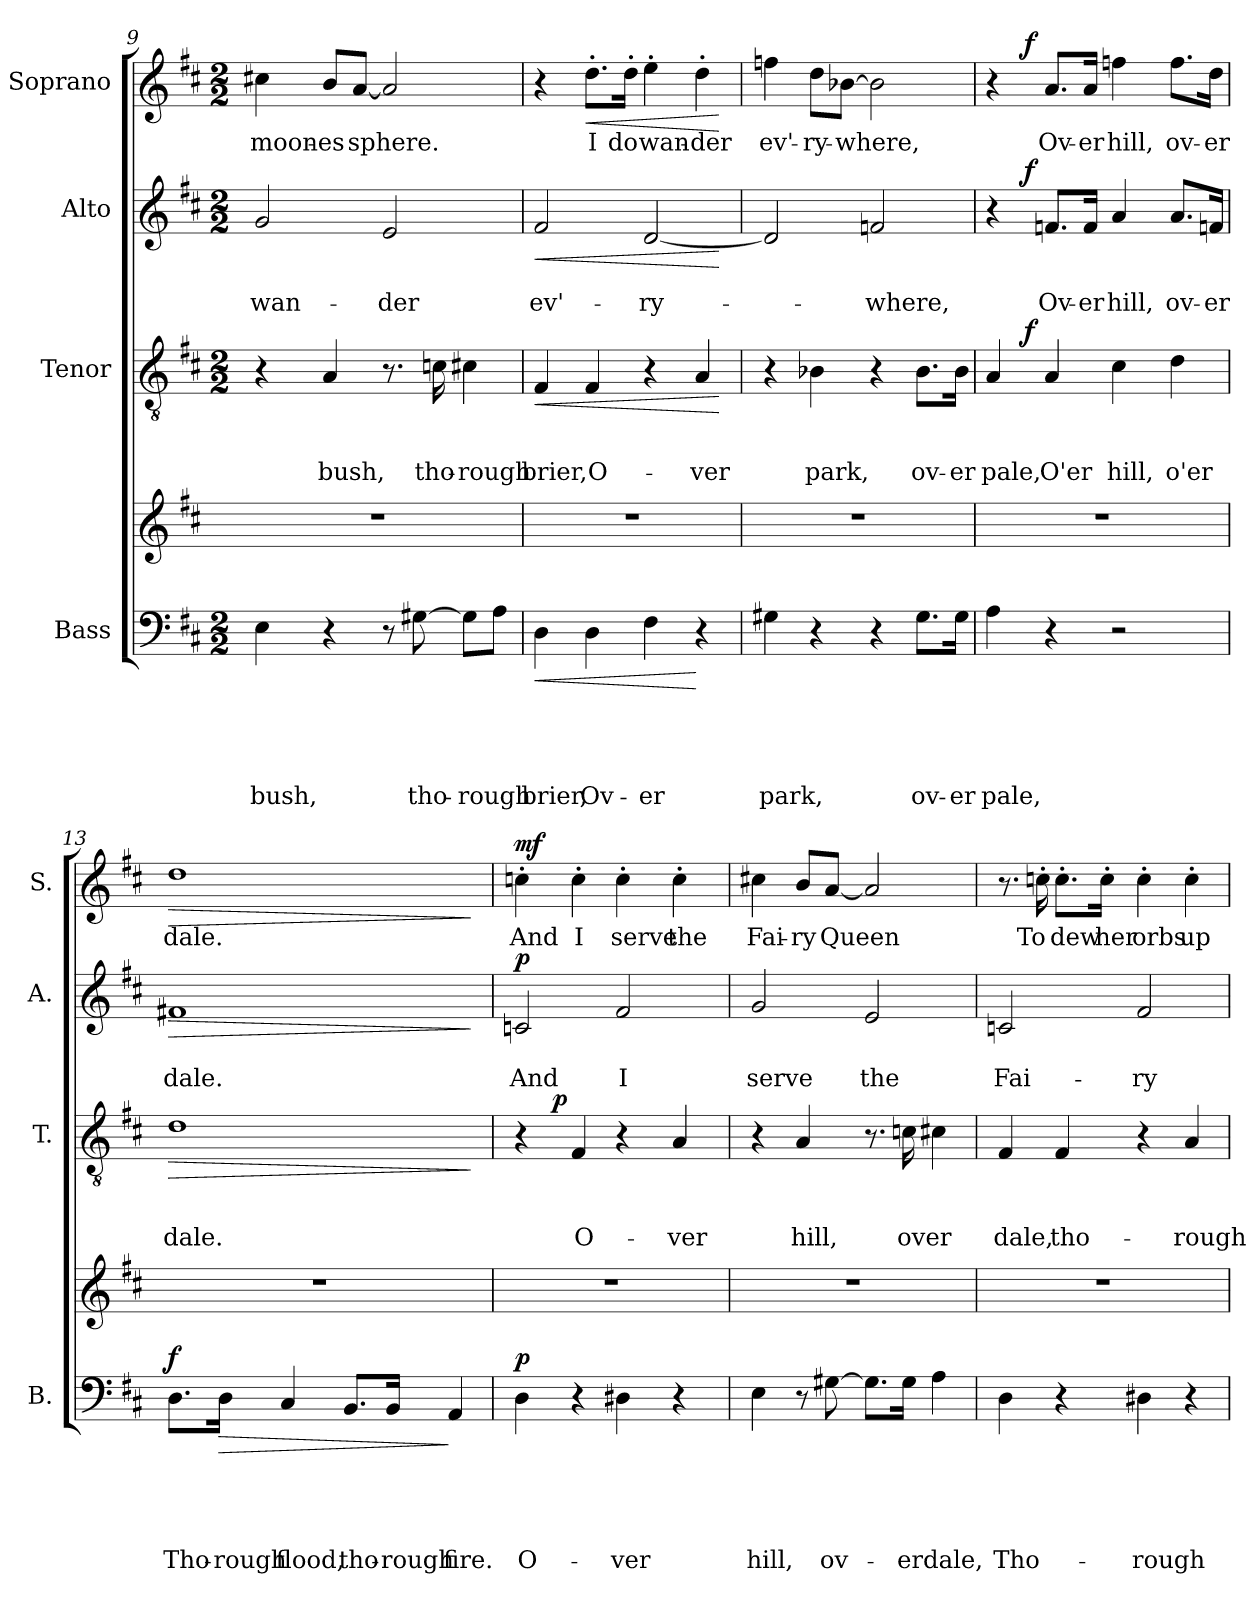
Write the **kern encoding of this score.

**kern	**text	**text	**text	**text	**text	**dynam	**kern	**kern	**text	**text	**text	**dynam	**kern	**text	**text	**dynam	**kern	**text	**dynam
*part5	*part5	*part5	*part5	*part5	*part5	*part5	*part4	*part3	*part3	*part3	*part3	*part3	*part2	*part2	*part2	*part2	*part1	*part1	*part1
*staff5	*staff5	*staff5	*staff5	*staff5	*staff5	*staff5	*staff4	*staff3	*staff3	*staff3	*staff3	*staff3	*staff2	*staff2	*staff2	*staff2	*staff1	*staff1	*staff1
*I"Bass	*	*	*	*	*	*	*	*I"Tenor	*	*	*	*	*I"Alto	*	*	*	*I"Soprano	*	*
*I'B.	*	*	*	*	*	*	*	*I'T.	*	*	*	*	*I'A.	*	*	*	*I'S.	*	*
*clefF4	*	*	*	*	*	*	*clefG2	*clefGv2	*	*	*	*	*clefG2	*	*	*	*clefG2	*	*
*k[f#c#]	*	*	*	*	*	*	*k[f#c#]	*k[f#c#]	*	*	*	*	*k[f#c#]	*	*	*	*k[f#c#]	*	*
*D:	*	*	*	*	*	*	*D:	*D:	*	*	*	*	*D:	*	*	*	*D:	*	*
*M2/2	*	*	*	*	*	*	*	*M2/2	*	*	*	*	*M2/2	*	*	*	*M2/2	*	*
=9	=9	=9	=9	=9	=9	=9	=9	=9	=9	=9	=9	=9	=9	=9	=9	=9	=9	=9	=9
!	!	!	!	!	!LO:LY:b	!	!	!	!	!	!	!	!	!	!LO:LY:b	!	!	!LO:LY:b	!
4E\	.	.	.	.	bush,	.	1r	4r	.	.	.	.	2g/	.	wan-	.	4cc#X\	moon-	.
!	!	!	!	!	!	!	!	!	!	!	!LO:LY:b	!	!	!	!	!	!	!LO:LY:b:rj	!
4r	.	.	.	.	.	.	.	4A/	.	.	bush,	.	.	.	.	.	8b/L	-es	.
!	!	!	!	!	!	!	!	!	!	!	!	!	!	!	!	!	!	!LO:LY:b	!
.	.	.	.	.	.	.	.	.	.	.	.	.	.	.	.	.	[<8a/J	sphere.	.
!	!	!	!	!	!	!	!	!	!	!	!	!	!	!	!LO:LY:b	!	!	!	!
8r	.	.	.	.	.	.	.	8.r	.	.	.	.	2e/	.	-der	.	2a/]	.	.
!	!	!	!	!	!LO:LY:b	!	!	!	!	!	!	!	!	!	!	!	!	!	!
[>8G#X\	.	.	.	.	tho-	.	.	.	.	.	.	.	.	.	.	.	.	.	.
!	!	!	!	!	!	!	!	!	!	!	!LO:LY:b	!	!	!	!	!	!	!	!
.	.	.	.	.	.	.	.	16cn\	.	.	tho-	.	.	.	.	.	.	.	.
!	!	!	!	!	!LO:LY:b	!	!	!	!	!	!LO:LY:b	!	!	!	!	!	!	!	!
8G#\L]	.	.	.	.	-rough	.	.	4c#X\	.	.	-rough	.	.	.	.	.	.	.	.
8A\J	.	.	.	.	.	.	.	.	.	.	.	.	.	.	.	.	.	.	.
=10	=10	=10	=10	=10	=10	=10	=10	=10	=10	=10	=10	=10	=10	=10	=10	=10	=10	=10	=10
!	!	!	!	!	!LO:LY:b	!LO:HP:b	!	!	!	!	!LO:LY:b	!LO:HP:b	!	!	!LO:LY:b	!LO:HP:b	!	!	!
4D\	.	.	.	.	brier,	<	1r	4F#/	.	.	brier,	<	2f#/	.	ev'-	<	4r	.	.
!	!	!	!	!	!LO:LY:b	!	!	!	!	!	!LO:LY:b	!	!	!	!	!	!	!LO:LY:b	!LO:HP:b
4D\	.	.	.	.	Ov-	.	.	4F#/	.	.	O-	.	.	.	.	.	8.dd'>\L	I	<
!	!	!	!	!	!	!	!	!	!	!	!	!	!	!	!	!	!	!LO:LY:b	!
.	.	.	.	.	.	.	.	.	.	.	.	.	.	.	.	.	16dd'>\Jk	do	.
!	!	!	!	!	!LO:LY:b	!	!	!	!	!	!	!	!	!	!LO:LY:b	!	!	!LO:LY:b	!
4F#\	.	.	.	.	-er	.	.	4r	.	.	.	.	[<2d/	.	-ry-	.	4ee'>\	wan-	.
!	!	!	!	!	!	!	!	!	!	!	!LO:LY:b	!	!	!	!	!	!	!LO:LY:b:rj	!
4r	.	.	.	.	.	[	.	4A/	.	.	-ver	.	.	.	.	.	4dd'>\	-der	.
.	.	.	.	.	.	.	.	.	.	.	.	[	.	.	.	[	.	.	[
!!LO:LB:g=z
=11	=11	=11	=11	=11	=11	=11	=11	=11	=11	=11	=11	=11	=11	=11	=11	=11	=11	=11	=11
!	!	!	!	!	!LO:LY:b	!	!	!	!	!	!	!	!	!	!	!	!	!LO:LY:b	!
4G#X\	.	.	.	.	park,	.	1r	4r	.	.	.	.	2d/]	.	.	.	4ffn\	ev'-	.
!	!	!	!	!	!	!	!	!	!	!	!LO:LY:b	!	!	!	!	!	!	!LO:LY:b	!
4r	.	.	.	.	.	.	.	4B-X\	.	.	park,	.	.	.	.	.	8dd\L	-ry-	.
!	!	!	!	!	!	!	!	!	!	!	!	!	!	!	!	!	!	!LO:LY:b	!
.	.	.	.	.	.	.	.	.	.	.	.	.	.	.	.	.	[>8b-X\J	-where,	.
!	!	!	!	!	!	!	!	!	!	!	!	!	!	!	!LO:LY:b	!	!	!	!
4r	.	.	.	.	.	.	.	4r	.	.	.	.	2fn/	.	-where,	.	2b-\]	.	.
!	!	!	!	!	!LO:LY:b	!	!	!	!	!	!LO:LY:b	!	!	!	!	!	!	!	!
8.G#\L	.	.	.	.	ov-	.	.	8.B-\L	.	.	ov-	.	.	.	.	.	.	.	.
!	!	!	!	!	!LO:LY:b	!	!	!	!	!	!LO:LY:b	!	!	!	!	!	!	!	!
16G#\Jk	.	.	.	.	-er	.	.	16B-\Jk	.	.	-er	.	.	.	.	.	.	.	.
=12	=12	=12	=12	=12	=12	=12	=12	=12	=12	=12	=12	=12	=12	=12	=12	=12	=12	=12	=12
!	!	!	!	!	!LO:LY:b	!	!	!	!	!	!LO:LY:b	!	!	!	!	!	!	!	!
*	*	*	*	*	*	*	*	*^	*	*	*	*	*^	*	*	*	*^	*	*
4A\	.	.	.	.	pale,	.	1r	4A/	8.ryy	.	.	pale,	.	4r	8.ryy	.	.	.	4r	8.ryy	.	.
!	!	!	!	!	!	!	!	!	!	!	!	!	!LO:DY:a	!	!	!	!	!LO:DY:a	!	!	!	!LO:DY:a
.	.	.	.	.	.	.	.	.	2ryy	.	.	.	f	.	2ryy	.	.	f	.	2ryy	.	f
!	!	!	!	!	!	!	!	!	!	!	!	!LO:LY:b	!	!	!	!	!LO:LY:b	!	!	!	!LO:LY:b	!
4r	.	.	.	.	.	.	.	4A/	.	.	.	O'er	.	8.fn/L	.	.	Ov-	.	8.a/L	.	Ov-	.
!	!	!	!	!	!	!	!	!	!	!	!	!	!	!	!	!	!LO:LY:b	!	!	!	!LO:LY:b	!
.	.	.	.	.	.	.	.	.	.	.	.	.	.	16f/Jk	.	.	-er	.	16a/Jk	.	-er	.
!	!	!	!	!	!	!	!	!	!	!	!	!LO:LY:b	!	!	!	!	!LO:LY:b	!	!	!	!LO:LY:b	!
2r	.	.	.	.	.	.	.	4c#\	.	.	.	hill,	.	4a/	.	.	hill,	.	4ffn\	.	hill,	.
.	.	.	.	.	.	.	.	.	4ryy	.	.	.	.	.	4ryy	.	.	.	.	4ryy	.	.
!	!	!	!	!	!	!	!	!	!	!	!	!LO:LY:b	!	!	!	!	!LO:LY:b	!	!	!	!LO:LY:b	!
.	.	.	.	.	.	.	.	4d\	.	.	.	o'er	.	8.a/L	.	.	ov-	.	8.ff\L	.	ov-	.
!	!	!	!	!	!	!	!	!	!	!	!	!	!	!	!	!	!LO:LY:b	!	!	!	!LO:LY:b	!
.	.	.	.	.	.	.	.	.	16ryy	.	.	.	.	16fn/Jk	16ryy	.	-er	.	16dd\Jk	16ryy	-er	.
=13	=13	=13	=13	=13	=13	=13	=13	=13	=13	=13	=13	=13	=13	=13	=13	=13	=13	=13	=13	=13	=13	=13
!	!	!	!	!	!LO:LY:b	!LO:DY:a	!	!	!	!	!	!LO:LY:b	!LO:HP:b	!	!	!	!LO:LY:b	!LO:HP:b	!	!	!LO:LY:b	!LO:HP:b
*	*	*	*	*	*	*	*	*v	*v	*	*	*	*	*	*	*	*	*	*v	*v	*	*
*	*	*	*	*	*	*	*	*	*	*	*	*	*v	*v	*	*	*	*	*	*
8.D\L	.	.	.	.	Tho-	f	1r	1d	.	.	dale.	>	1f#X	.	dale.	>	1dd	dale.	>
!	!	!	!	!	!LO:LY:b	!LO:HP:b	!	!	!	!	!	!	!	!	!	!	!	!	!
16D\Jk	.	.	.	.	-rough	>	.	.	.	.	.	.	.	.	.	.	.	.	.
!	!	!	!	!	!LO:LY:b	!	!	!	!	!	!	!	!	!	!	!	!	!	!
4C#/	.	.	.	.	flood,	.	.	.	.	.	.	.	.	.	.	.	.	.	.
!	!	!	!	!	!LO:LY:b	!	!	!	!	!	!	!	!	!	!	!	!	!	!
8.BB/L	.	.	.	.	tho-	.	.	.	.	.	.	.	.	.	.	.	.	.	.
!	!	!	!	!	!LO:LY:b	!	!	!	!	!	!	!	!	!	!	!	!	!	!
16BB/Jk	.	.	.	.	-rough	.	.	.	.	.	.	.	.	.	.	.	.	.	.
!	!	!	!	!	!LO:LY:b	!	!	!	!	!	!	!	!	!	!	!	!	!	!
4AA/	.	.	.	.	fire.	]	.	.	.	.	.	.	.	.	.	.	.	.	.
.	.	.	.	.	.	.	.	.	.	.	.	]	.	.	.	]	.	.	]
=14	=14	=14	=14	=14	=14	=14	=14	=14	=14	=14	=14	=14	=14	=14	=14	=14	=14	=14	=14
!	!	!	!	!	!LO:LY:b	!LO:DY:a	!	!	!	!	!	!	!	!	!LO:LY:b	!LO:DY:a	!	!LO:LY:b	!LO:DY:a
*	*	*	*	*	*	*	*	*^	*	*	*	*	*	*	*	*	*	*	*
4D\	.	.	.	.	O-	p	1r	4r	8.ryy	.	.	.	.	2cn/	.	And	p	4ccn'>\	And	mf
!	!	!	!	!	!	!	!	!	!	!	!	!	!LO:DY:a	!	!	!	!	!	!	!
.	.	.	.	.	.	.	.	.	2ryy	.	.	.	p	.	.	.	.	.	.	.
!	!	!	!	!	!	!	!	!	!	!	!	!LO:LY:b	!	!	!	!	!	!	!LO:LY:b	!
4r	.	.	.	.	.	.	.	4F#/	.	.	.	O-	.	.	.	.	.	4cc'>\	I	.
!	!	!	!	!	!LO:LY:b	!	!	!	!	!	!	!	!	!	!	!LO:LY:b	!	!	!LO:LY:b	!
4D#X\	.	.	.	.	-ver	.	.	4r	.	.	.	.	.	2f#/	.	I	.	4cc'>\	serve	.
.	.	.	.	.	.	.	.	.	4ryy	.	.	.	.	.	.	.	.	.	.	.
!	!	!	!	!	!	!	!	!	!	!	!	!LO:LY:b	!	!	!	!	!	!	!LO:LY:b	!
4r	.	.	.	.	.	.	.	4A/	.	.	.	-ver	.	.	.	.	.	4cc'>\	the	.
.	.	.	.	.	.	.	.	.	16ryy	.	.	.	.	.	.	.	.	.	.	.
=15	=15	=15	=15	=15	=15	=15	=15	=15	=15	=15	=15	=15	=15	=15	=15	=15	=15	=15	=15	=15
!	!	!	!	!	!LO:LY:b	!	!	!	!	!	!	!	!	!	!	!LO:LY:b	!	!	!LO:LY:b	!
*	*	*	*	*	*	*	*	*v	*v	*	*	*	*	*	*	*	*	*	*	*
4E\	.	.	.	.	hill,	.	1r	4r	.	.	.	.	2g/	.	serve	.	4cc#X\	Fai-	.
!	!	!	!	!	!	!	!	!	!	!	!LO:LY:b	!	!	!	!	!	!	!LO:LY:b	!
8r	.	.	.	.	.	.	.	4A/	.	.	hill,	.	.	.	.	.	8b/L	-ry	.
!	!	!	!	!	!LO:LY:b	!	!	!	!	!	!	!	!	!	!	!	!	!LO:LY:b	!
[>8G#X\	.	.	.	.	ov-	.	.	.	.	.	.	.	.	.	.	.	[<8a/J	Queen	.
!	!	!	!	!	!	!	!	!	!	!	!	!	!	!	!LO:LY:b	!	!	!	!
8.G#\L]	.	.	.	.	.	.	.	8.r	.	.	.	.	2e/	.	the	.	2a/]	.	.
!	!	!	!	!	!LO:LY:b	!	!	!	!	!	!LO:LY:b	!	!	!	!	!	!	!	!
16G#\Jk	.	.	.	.	-erdale,	.	.	16cn\	.	.	over	.	.	.	.	.	.	.	.
4A\	.	.	.	.	.	.	.	4c#X\	.	.	.	.	.	.	.	.	.	.	.
!!LO:PB:g=z
=16	=16	=16	=16	=16	=16	=16	=16	=16	=16	=16	=16	=16	=16	=16	=16	=16	=16	=16	=16
!	!	!	!	!	!LO:LY:b	!	!	!	!	!	!LO:LY:b	!	!	!	!LO:LY:b	!	!	!	!
4D\	.	.	.	.	Tho-	.	1r	4F#/	.	.	dale,	.	2cn/	.	Fai-	.	8.r	.	.
!	!	!	!	!	!	!	!	!	!	!	!	!	!	!	!	!	!	!LO:LY:b	!
.	.	.	.	.	.	.	.	.	.	.	.	.	.	.	.	.	16ccn'>\	To	.
!	!	!	!	!	!	!	!	!	!	!	!LO:LY:b	!	!	!	!	!	!	!LO:LY:b	!
4r	.	.	.	.	.	.	.	4F#/	.	.	tho-	.	.	.	.	.	8.cc'>\L	dew	.
!	!	!	!	!	!	!	!	!	!	!	!	!	!	!	!	!	!	!LO:LY:b	!
.	.	.	.	.	.	.	.	.	.	.	.	.	.	.	.	.	16cc'>\Jk	her	.
!	!	!	!	!	!LO:LY:b	!	!	!	!	!	!	!	!	!	!LO:LY:b	!	!	!LO:LY:b	!
4D#X\	.	.	.	.	-rough	.	.	4r	.	.	.	.	2f#/	.	-ry	.	4cc'>\	orbs	.
!	!	!	!	!	!	!	!	!	!	!	!LO:LY:b	!	!	!	!	!	!	!LO:LY:b	!
4r	.	.	.	.	.	.	.	4A/	.	.	-rough	.	.	.	.	.	4cc'>\	up-	.
=	=	=	=	=	=	=	=	=	=	=	=	=	=	=	=	=	=	=	=
*-	*-	*-	*-	*-	*-	*-	*-	*-	*-	*-	*-	*-	*-	*-	*-	*-	*-	*-	*-
